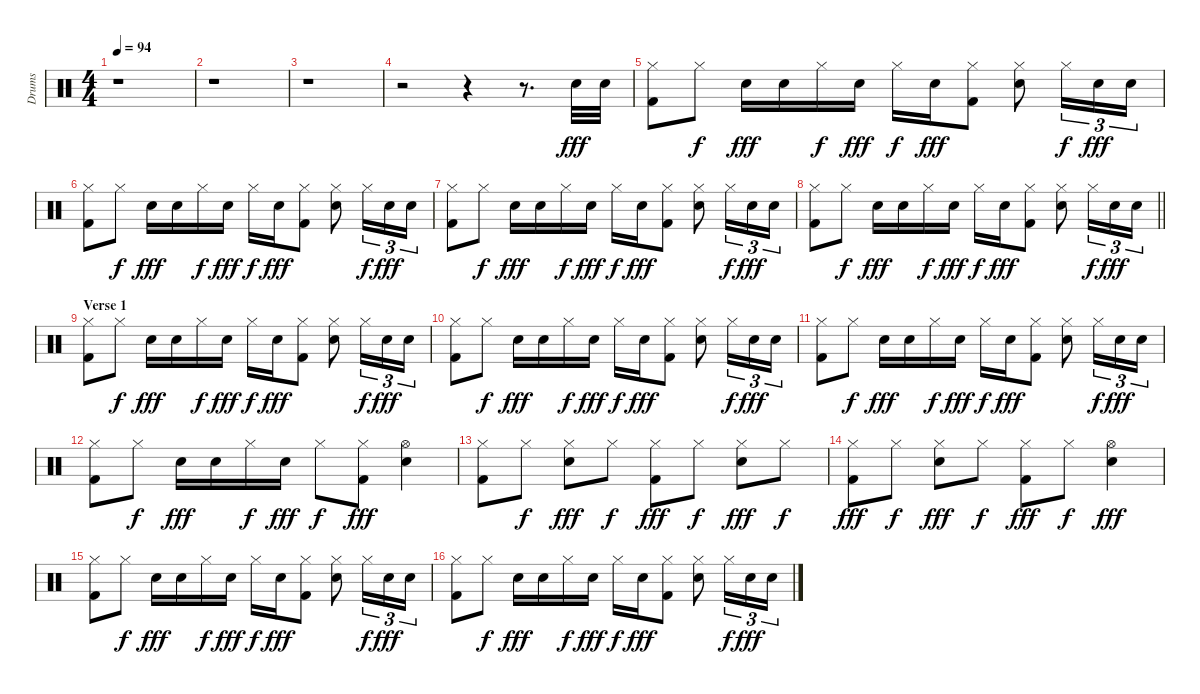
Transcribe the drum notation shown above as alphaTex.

\track ("Drums" "Drums") {instrument percussion}
\staff {score}
\articulation defaults
\ts (4 4)
\tempo 94
\clef neutral
\ks c
r.1{dy fff} |
r.1 |
r.1 |
r.2 r.4 r.8{d} "Electric Snare (hit)".32 "Electric Snare (hit)".32 |
("Hi-Hat (closed)" "Kick (hit) 2").8 "Hi-Hat (closed)".8{dy f} "Electric Snare (hit)".16{dy fff} "Electric Snare (hit)".16 "Hi-Hat (closed)".16{dy f} "Electric Snare (hit)".16{dy fff} "Hi-Hat (closed)".16{dy f} "Electric Snare (hit)".16{dy fff} ("Hi-Hat (closed)" "Kick (hit) 2").8 ("Hi-Hat (closed)" "Electric Snare (hit)").8 "Hi-Hat (closed)".16{tu (3 2) dy f} "Electric Snare (hit)".16{tu (3 2) dy fff} "Electric Snare (hit)".16{tu (3 2)} |
("Hi-Hat (closed)" "Kick (hit) 2").8 "Hi-Hat (closed)".8{dy f} "Electric Snare (hit)".16{dy fff} "Electric Snare (hit)".16 "Hi-Hat (closed)".16{dy f} "Electric Snare (hit)".16{dy fff} "Hi-Hat (closed)".16{dy f} "Electric Snare (hit)".16{dy fff} ("Hi-Hat (closed)" "Kick (hit) 2").8 ("Hi-Hat (closed)" "Electric Snare (hit)").8 "Hi-Hat (closed)".16{tu (3 2) dy f} "Electric Snare (hit)".16{tu (3 2) dy fff} "Electric Snare (hit)".16{tu (3 2)} |
("Hi-Hat (closed)" "Kick (hit) 2").8 "Hi-Hat (closed)".8{dy f} "Electric Snare (hit)".16{dy fff} "Electric Snare (hit)".16 "Hi-Hat (closed)".16{dy f} "Electric Snare (hit)".16{dy fff} "Hi-Hat (closed)".16{dy f} "Electric Snare (hit)".16{dy fff} ("Hi-Hat (closed)" "Kick (hit) 2").8 ("Hi-Hat (closed)" "Electric Snare (hit)").8 "Hi-Hat (closed)".16{tu (3 2) dy f} "Electric Snare (hit)".16{tu (3 2) dy fff} "Electric Snare (hit)".16{tu (3 2)} |
\barLineRight lightlight
("Hi-Hat (closed)" "Kick (hit) 2").8 "Hi-Hat (closed)".8{dy f} "Electric Snare (hit)".16{dy fff} "Electric Snare (hit)".16 "Hi-Hat (closed)".16{dy f} "Electric Snare (hit)".16{dy fff} "Hi-Hat (closed)".16{dy f} "Electric Snare (hit)".16{dy fff} ("Hi-Hat (closed)" "Kick (hit) 2").8 ("Hi-Hat (closed)" "Electric Snare (hit)").8 "Hi-Hat (closed)".16{tu (3 2) dy f} "Electric Snare (hit)".16{tu (3 2) dy fff} "Electric Snare (hit)".16{tu (3 2)} |
\section ("" "Verse 1")
("Hi-Hat (closed)" "Kick (hit) 2").8 "Hi-Hat (closed)".8{dy f} "Electric Snare (hit)".16{dy fff} "Electric Snare (hit)".16 "Hi-Hat (closed)".16{dy f} "Electric Snare (hit)".16{dy fff} "Hi-Hat (closed)".16{dy f} "Electric Snare (hit)".16{dy fff} ("Hi-Hat (closed)" "Kick (hit) 2").8 ("Hi-Hat (closed)" "Electric Snare (hit)").8 "Hi-Hat (closed)".16{tu (3 2) dy f} "Electric Snare (hit)".16{tu (3 2) dy fff} "Electric Snare (hit)".16{tu (3 2)} |
("Hi-Hat (closed)" "Kick (hit) 2").8 "Hi-Hat (closed)".8{dy f} "Electric Snare (hit)".16{dy fff} "Electric Snare (hit)".16 "Hi-Hat (closed)".16{dy f} "Electric Snare (hit)".16{dy fff} "Hi-Hat (closed)".16{dy f} "Electric Snare (hit)".16{dy fff} ("Hi-Hat (closed)" "Kick (hit) 2").8 ("Hi-Hat (closed)" "Electric Snare (hit)").8 "Hi-Hat (closed)".16{tu (3 2) dy f} "Electric Snare (hit)".16{tu (3 2) dy fff} "Electric Snare (hit)".16{tu (3 2)} |
("Hi-Hat (closed)" "Kick (hit) 2").8 "Hi-Hat (closed)".8{dy f} "Electric Snare (hit)".16{dy fff} "Electric Snare (hit)".16 "Hi-Hat (closed)".16{dy f} "Electric Snare (hit)".16{dy fff} "Hi-Hat (closed)".16{dy f} "Electric Snare (hit)".16{dy fff} ("Hi-Hat (closed)" "Kick (hit) 2").8 ("Hi-Hat (closed)" "Electric Snare (hit)").8 "Hi-Hat (closed)".16{tu (3 2) dy f} "Electric Snare (hit)".16{tu (3 2) dy fff} "Electric Snare (hit)".16{tu (3 2)} |
("Hi-Hat (closed)" "Kick (hit) 2").8 "Hi-Hat (closed)".8{dy f} "Electric Snare (hit)".16{dy fff} "Electric Snare (hit)".16 "Hi-Hat (closed)".16{dy f} "Electric Snare (hit)".16{dy fff} "Hi-Hat (closed)".8{dy f} ("Hi-Hat (closed)" "Kick (hit) 2").8{dy fff} ("Hi-Hat (open)" "Electric Snare (hit)").4 |
("Hi-Hat (closed)" "Kick (hit) 2").8 "Hi-Hat (closed)".8{dy f} ("Hi-Hat (closed)" "Electric Snare (hit)").8{dy fff} "Hi-Hat (closed)".8{dy f} ("Hi-Hat (closed)" "Kick (hit) 2").8{dy fff} "Hi-Hat (closed)".8{dy f} ("Hi-Hat (closed)" "Electric Snare (hit)").8{dy fff} "Hi-Hat (closed)".8{dy f} |
("Hi-Hat (closed)" "Kick (hit) 2").8{dy fff} "Hi-Hat (closed)".8{dy f} ("Hi-Hat (closed)" "Electric Snare (hit)").8{dy fff} "Hi-Hat (closed)".8{dy f} ("Hi-Hat (closed)" "Kick (hit) 2").8{dy fff} "Hi-Hat (closed)".8{dy f} ("Hi-Hat (open)" "Electric Snare (hit)").4{dy fff} |
("Hi-Hat (closed)" "Kick (hit) 2").8 "Hi-Hat (closed)".8{dy f} "Electric Snare (hit)".16{dy fff} "Electric Snare (hit)".16 "Hi-Hat (closed)".16{dy f} "Electric Snare (hit)".16{dy fff} "Hi-Hat (closed)".16{dy f} "Electric Snare (hit)".16{dy fff} ("Hi-Hat (closed)" "Kick (hit) 2").8 ("Hi-Hat (closed)" "Electric Snare (hit)").8 "Hi-Hat (closed)".16{tu (3 2) dy f} "Electric Snare (hit)".16{tu (3 2) dy fff} "Electric Snare (hit)".16{tu (3 2)} |
("Hi-Hat (closed)" "Kick (hit) 2").8 "Hi-Hat (closed)".8{dy f} "Electric Snare (hit)".16{dy fff} "Electric Snare (hit)".16 "Hi-Hat (closed)".16{dy f} "Electric Snare (hit)".16{dy fff} "Hi-Hat (closed)".16{dy f} "Electric Snare (hit)".16{dy fff} ("Hi-Hat (closed)" "Kick (hit) 2").8 ("Hi-Hat (closed)" "Electric Snare (hit)").8 "Hi-Hat (closed)".16{tu (3 2) dy f} "Electric Snare (hit)".16{tu (3 2) dy fff} "Electric Snare (hit)".16{tu (3 2)}
